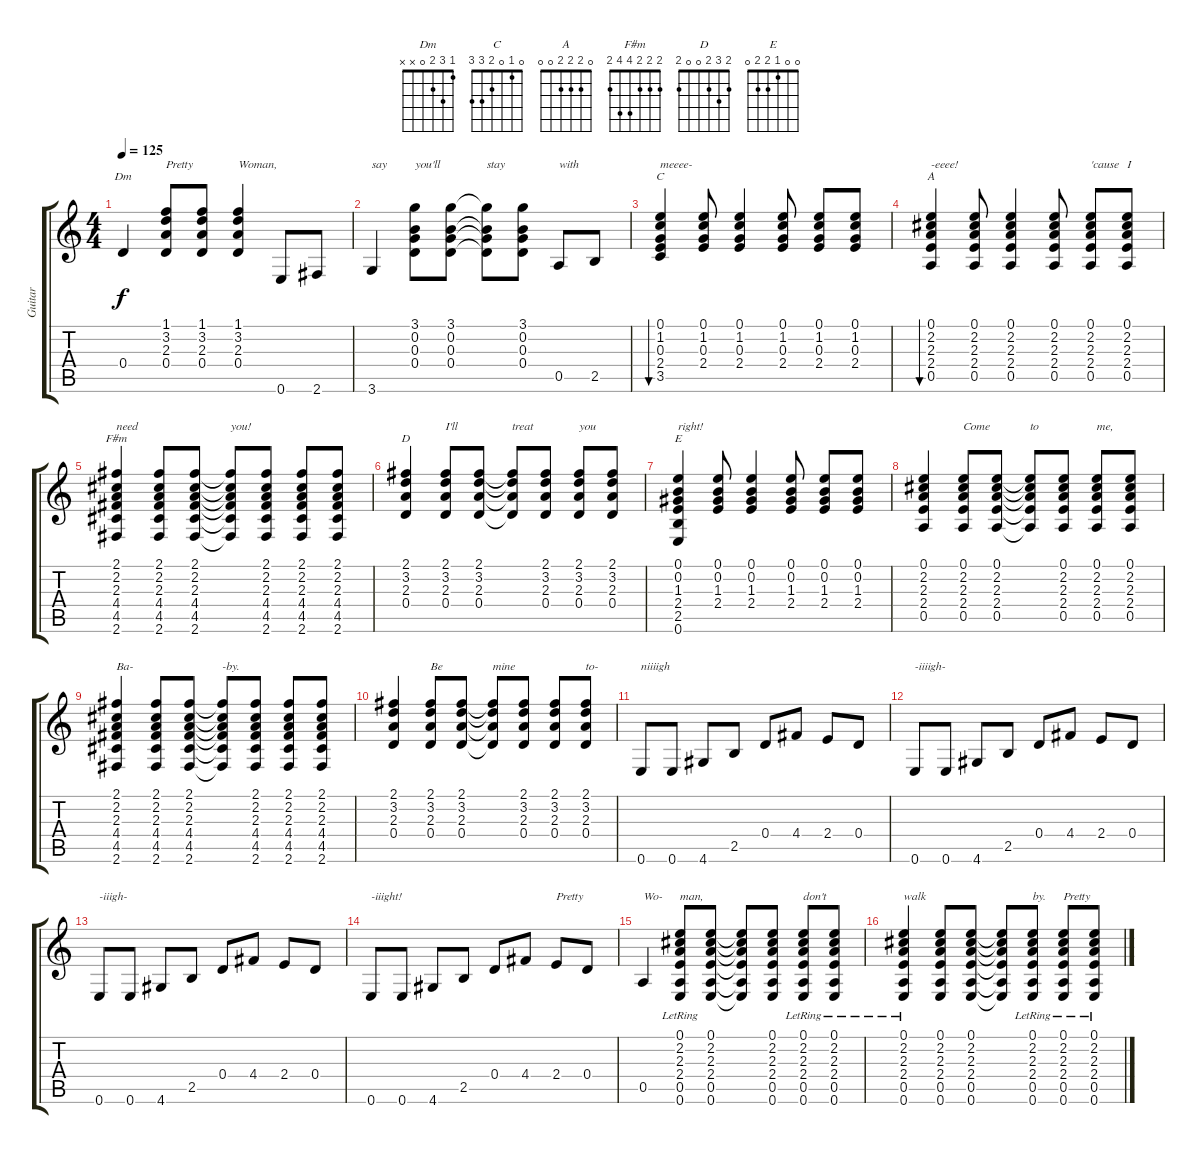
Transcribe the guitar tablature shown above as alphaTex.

\track ("Guitar" "Guitar") {instrument electricguitarclean}
\staff {score tabs}
\tuning (E4 B3 G3 D3 A2 E2) {hide}
\chord ("Dm" 1 3 2 0 x x)
\chord ("C" 0 1 0 2 3 3)
\chord ("A" 0 2 2 2 0 0)
\chord ("F#m" 2 2 2 4 4 2)
\chord ("D" 2 3 2 0 0 2)
\chord ("E" 0 0 1 2 2 0)
\ts (4 4)
\tempo 125
\clef g2
\ks c
0.4.4{ch "Dm" dy f} (1.1 3.2 2.3 0.4).8{txt "Pretty"} (1.1 3.2 2.3 0.4).8 (1.1 3.2 2.3 0.4).4{txt "Woman,"} 0.6.8 2.6.8 |
3.6.4{txt "say"} (3.1 0.2 0.3 0.4).8{txt "you'll"} (3.1 0.2 0.3 0.4).8 (3.1{t} 0.2{t} 0.3{t} 0.4{t}).8{txt "stay"} (3.1 0.2 0.3 0.4).8 0.5.8{txt "with"} 2.5.8 |
(0.1 1.2 0.3 2.4 3.5).4{bu 120 ch "C" txt "meeee-"} (0.1 1.2 0.3 2.4).8 (0.1 1.2 0.3 2.4).4 (0.1 1.2 0.3 2.4).8 (0.1 1.2 0.3 2.4).8 (0.1 1.2 0.3 2.4).8 |
(0.1 2.2 2.3 2.4 0.5).4{bu 120 ch "A" txt "-eeee!"} (0.1 2.2 2.3 2.4 0.5).8 (0.1 2.2 2.3 2.4 0.5).4 (0.1 2.2 2.3 2.4 0.5).8 (0.1 2.2 2.3 2.4 0.5).8{txt "'cause"} (0.1 2.2 2.3 2.4 0.5).8{txt "I"} |
(2.1 2.2 2.3 4.4 4.5 2.6).4{ch "F#m" txt "need"} (2.1 2.2 2.3 4.4 4.5 2.6).8 (2.1 2.2 2.3 4.4 4.5 2.6).8 (2.1{t} 2.2{t} 2.3{t} 4.4{t} 4.5{t} 2.6{t}).8{txt "you!"} (2.1 2.2 2.3 4.4 4.5 2.6).8 (2.1 2.2 2.3 4.4 4.5 2.6).8 (2.1 2.2 2.3 4.4 4.5 2.6).8 |
(2.1 3.2 2.3 0.4).4{ch "D"} (2.1 3.2 2.3 0.4).8{txt "I'll"} (2.1 3.2 2.3 0.4).8 (2.1{t} 3.2{t} 2.3{t} 0.4{t}).8{txt "treat"} (2.1 3.2 2.3 0.4).8 (2.1 3.2 2.3 0.4).8{txt "you"} (2.1 3.2 2.3 0.4).8 |
(0.1 0.2 1.3 2.4 2.5 0.6).4{ch "E" txt "right!"} (0.1 0.2 1.3 2.4).8 (0.1 0.2 1.3 2.4).4 (0.1 0.2 1.3 2.4).8 (0.1 0.2 1.3 2.4).8 (0.1 0.2 1.3 2.4).8 |
(0.1 2.2 2.3 2.4 0.5).4 (0.1 2.2 2.3 2.4 0.5).8{txt "Come"} (0.1 2.2 2.3 2.4 0.5).8 (0.1{t} 2.2{t} 2.3{t} 2.4{t} 0.5{t}).8{txt "to"} (0.1 2.2 2.3 2.4 0.5).8 (0.1 2.2 2.3 2.4 0.5).8{txt "me,"} (0.1 2.2 2.3 2.4 0.5).8 |
(2.1 2.2 2.3 4.4 4.5 2.6).4{txt "Ba-"} (2.1 2.2 2.3 4.4 4.5 2.6).8 (2.1 2.2 2.3 4.4 4.5 2.6).8 (2.1{t} 2.2{t} 2.3{t} 4.4{t} 4.5{t} 2.6{t}).8{txt "-by."} (2.1 2.2 2.3 4.4 4.5 2.6).8 (2.1 2.2 2.3 4.4 4.5 2.6).8 (2.1 2.2 2.3 4.4 4.5 2.6).8 |
(2.1 3.2 2.3 0.4).4 (2.1 3.2 2.3 0.4).8{txt "Be"} (2.1 3.2 2.3 0.4).8 (2.1{t} 3.2{t} 2.3{t} 0.4{t}).8{txt "mine"} (2.1 3.2 2.3 0.4).8 (2.1 3.2 2.3 0.4).8 (2.1 3.2 2.3 0.4).8{txt "to-"} |
0.6.8{txt "niiiigh"} 0.6.8 4.6.8 2.5.8 0.4.8 4.4.8 2.4.8 0.4.8 |
0.6.8{txt "-iiiigh-"} 0.6.8 4.6.8 2.5.8 0.4.8 4.4.8 2.4.8 0.4.8 |
0.6.8{txt "-iiigh-"} 0.6.8 4.6.8 2.5.8 0.4.8 4.4.8 2.4.8 0.4.8 |
0.6.8{txt "-iiight!"} 0.6.8 4.6.8 2.5.8 0.4.8 4.4.8 2.4.8{txt "Pretty"} 0.4.8 |
0.5.4{txt "Wo-"} (0.1{lr} 2.2 2.3 2.4 0.5 0.6).8{txt "man,"} (0.1 2.2 2.3 2.4 0.5 0.6).8 (0.1{t} 2.2{t} 2.3{t} 2.4{t} 0.5{t} 0.6{t}).8 (0.1 2.2 2.3 2.4 0.5 0.6).8 (0.1{lr} 2.2 2.3 2.4 0.5 0.6).8{txt "don't"} (0.1{lr} 2.2 2.3 2.4 0.5 0.6).8 |
(0.1{lr} 2.2 2.3 2.4 0.5 0.6).4{txt "walk"} (0.1 2.2 2.3 2.4 0.5 0.6).8 (0.1 2.2 2.3 2.4 0.5 0.6).8 (0.1{t} 2.2{t} 2.3{t} 2.4{t} 0.5{t} 0.6{t}).8 (0.1{lr} 2.2 2.3 2.4 0.5 0.6).8{txt "by."} (0.1{lr} 2.2 2.3 2.4 0.5 0.6).8{txt "Pretty"} (0.1{lr} 2.2 2.3 2.4 0.5 0.6).8
